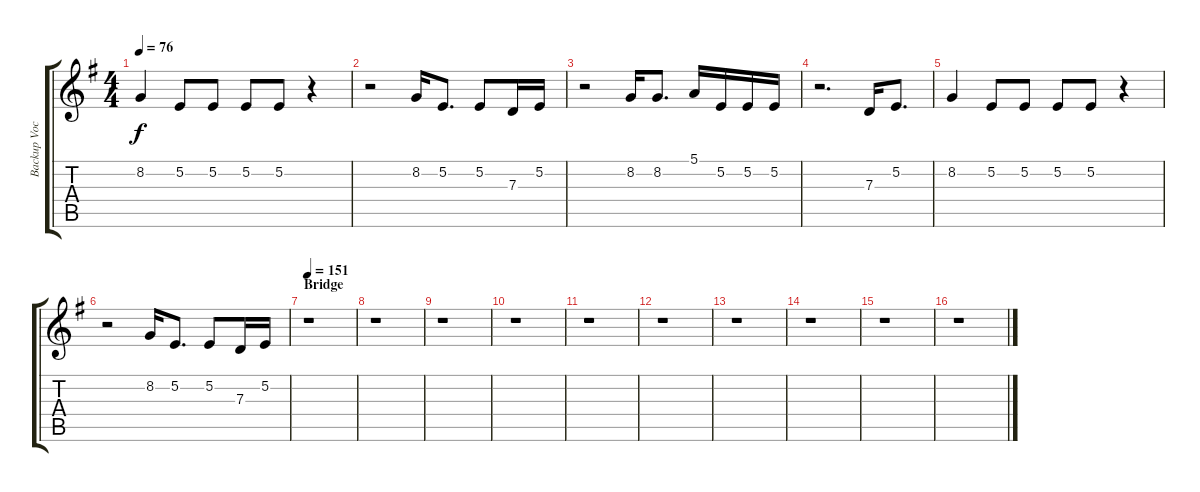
\track ("Backup Vocal" "Backup Voc") {instrument choiraahs}
\staff {score tabs}
\tuning (E4 B3 G3 D3 A2 E2) {hide}
\ts (4 4)
\tempo 76
\clef g2
\ks eminor
8.2.4{dy f} 5.2.8 5.2.8 5.2.8 5.2.8 r.4 |
r.2 8.2.16 5.2.8{d} 5.2.8 7.3.16 5.2.16 |
r.2 8.2.16 8.2.8{d} 5.1.16 5.2.16 5.2.16 5.2.16 |
r.2{d} 7.3.16 5.2.8{d} |
8.2.4 5.2.8 5.2.8 5.2.8 5.2.8 r.4 |
r.2 8.2.16 5.2.8{d} 5.2.8 7.3.16 5.2.16 |
\section ("" "Bridge")
\tempo 151
r.1 |
r.1 |
r.1 |
r.1 |
r.1 |
r.1 |
r.1 |
r.1 |
r.1 |
r.1
